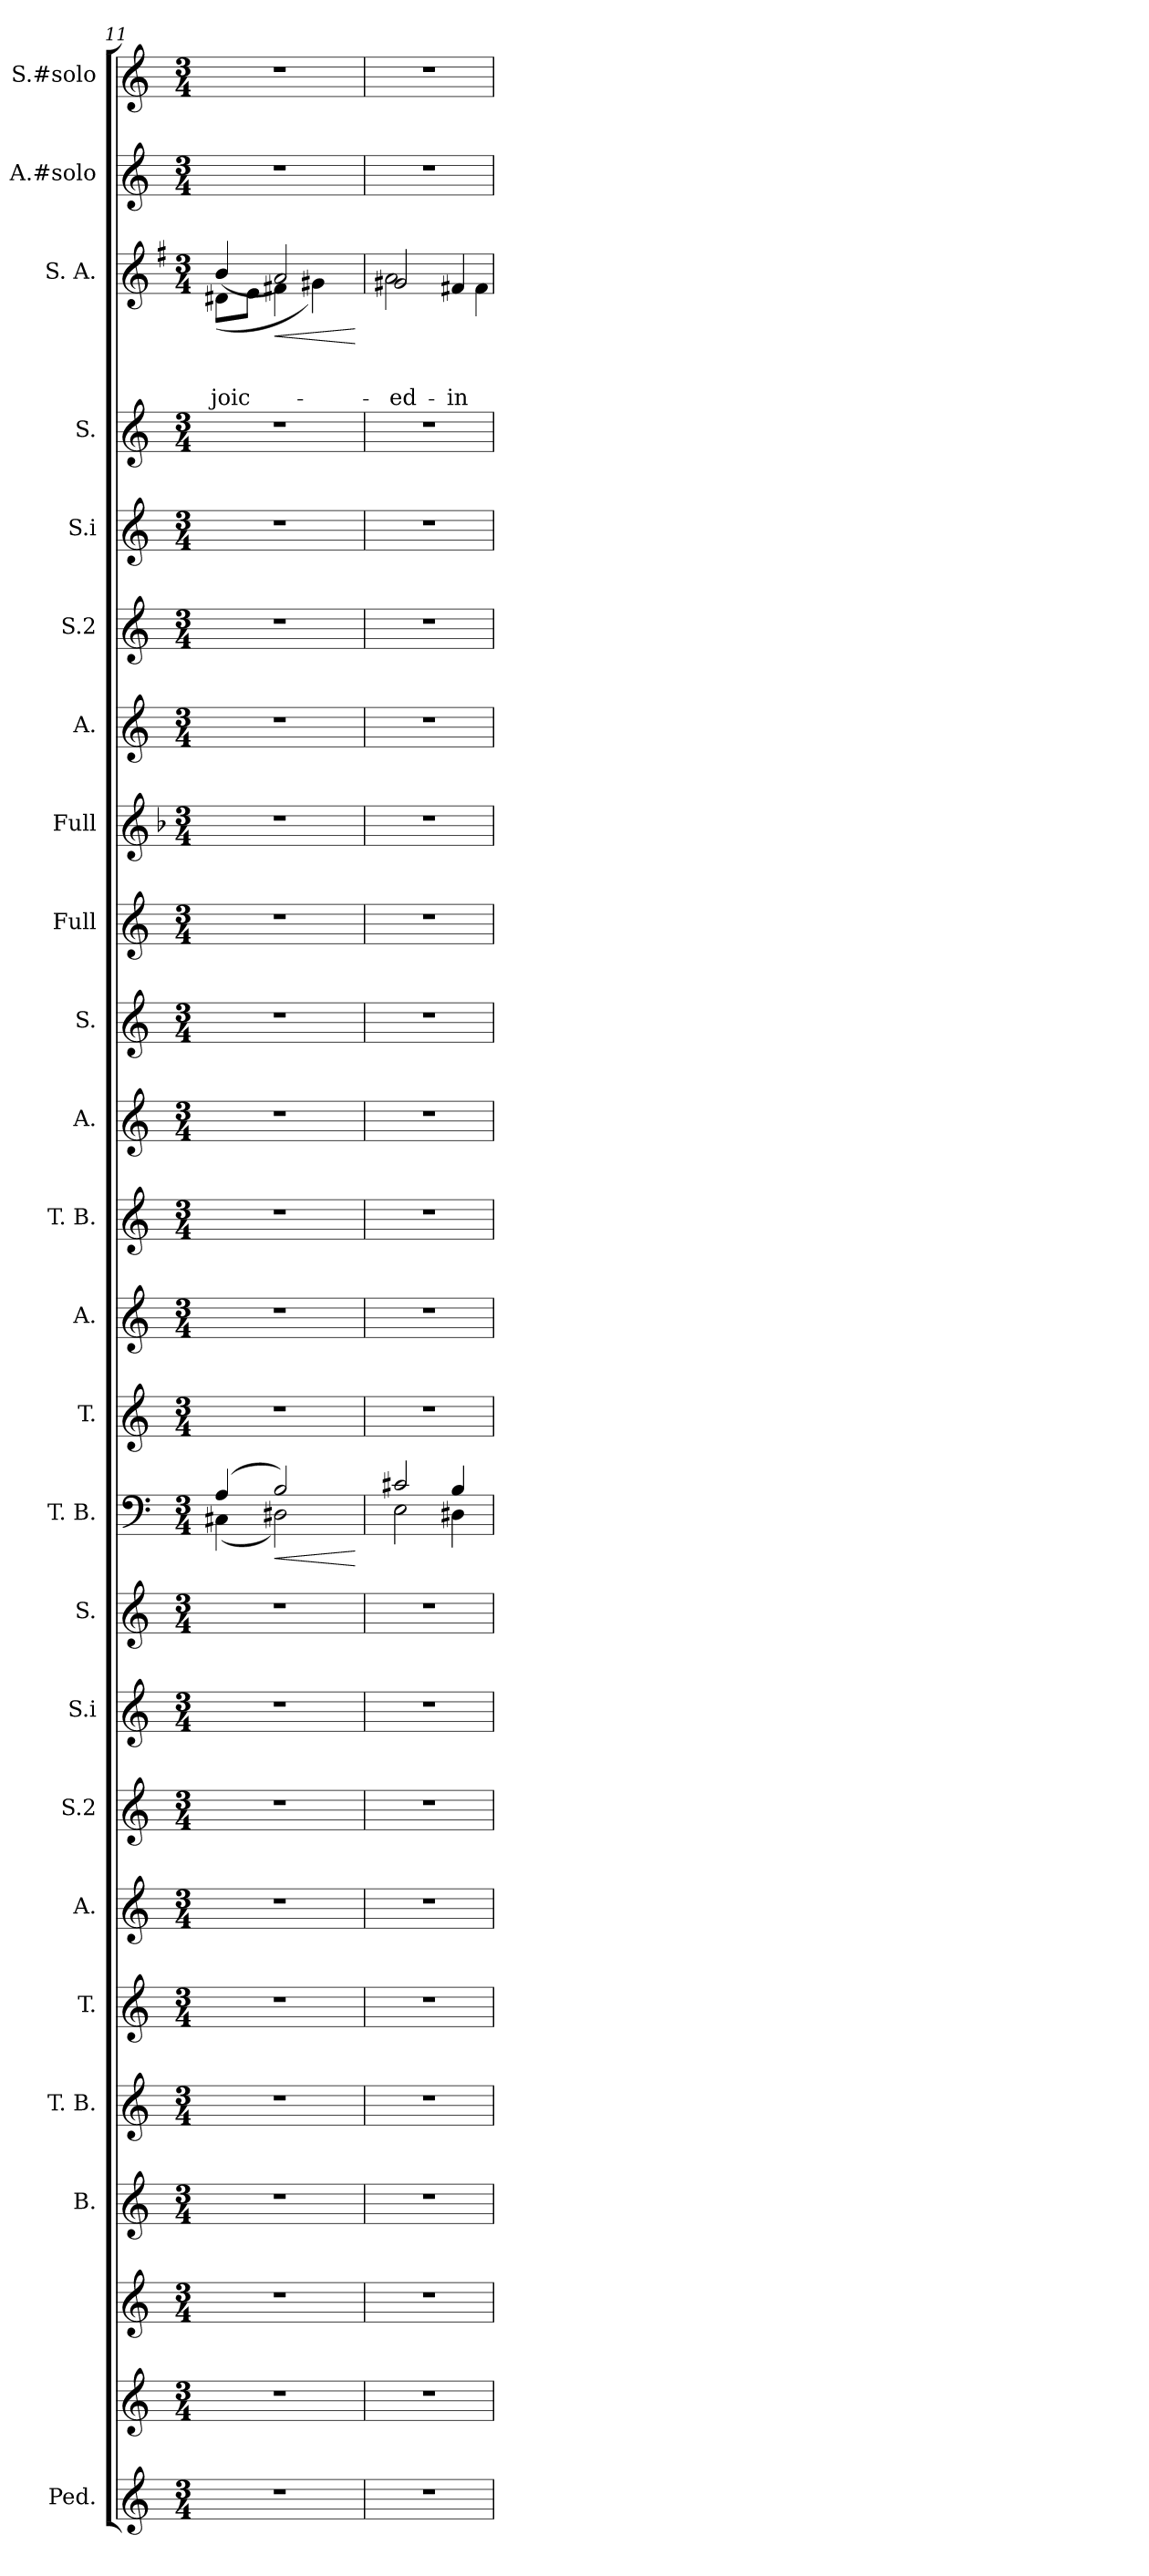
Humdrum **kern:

**kern	**kern	**kern	**kern	**kern	**kern	**kern	**kern	**kern	**kern	**kern	**dynam	**kern	**kern	**kern	**kern	**kern	**kern	**kern	**kern	**kern	**kern	**kern	**kern	**text	**text	**text	**dynam	**kern	**kern
*part25	*part24	*part23	*part22	*part21	*part20	*part19	*part18	*part17	*part16	*part15	*part15	*part14	*part13	*part12	*part11	*part10	*part9	*part8	*part7	*part6	*part5	*part4	*part3	*part3	*part3	*part3	*part3	*part2	*part1
*staff25	*staff24	*staff23	*staff22	*staff21	*staff20	*staff19	*staff18	*staff17	*staff16	*staff15	*staff15	*staff14	*staff13	*staff12	*staff11	*staff10	*staff9	*staff8	*staff7	*staff6	*staff5	*staff4	*staff3	*staff3	*staff3	*staff3	*staff3	*staff2	*staff1
*I"Ped.	*	*	*I"B.	*I"T. B.	*I"T.	*I"A.	*I"S.2	*I"S.i	*I"S.	*I"T. B.	*	*I"T.	*I"A.	*I"T. B.	*I"A.	*I"S.	*I"Full	*I"Full	*I"A.	*I"S.2	*I"S.i	*I"S.	*I"S. A.	*	*	*	*	*I"A.#solo	*I"S.#solo
*I'Ped.	*	*	*	*I'T. B.	*I'T.	*I'A.	*I'S.2	*I'S.i	*I'S.	*I'T. B.	*	*I'T.	*	*I'T. B.	*I'A.	*I'S.	*	*	*I'A.	*I'S.2	*I'S.i	*I'S.	*I'S. A.	*	*	*	*	*I'A.#solo	*I'S.#solo
*clefG2	*clefG2	*clefG2	*clefG2	*clefG2	*clefG2	*clefG2	*clefG2	*clefG2	*clefG2	*clefF4	*	*clefG2	*clefG2	*clefG2	*clefG2	*clefG2	*clefG2	*clefG2	*clefG2	*clefG2	*clefG2	*clefG2	*clefG2	*	*	*	*	*clefG2	*clefG2
*	*	*	*	*	*	*	*	*	*	*	*	*	*	*	*	*	*	*ITrd3c5	*	*	*	*	*	*	*	*	*	*	*
*k[]	*k[]	*k[]	*k[]	*k[]	*k[]	*k[]	*k[]	*k[]	*k[]	*k[]	*	*k[]	*k[]	*k[]	*k[]	*k[]	*k[]	*k[]	*k[]	*k[]	*k[]	*k[]	*k[f#]	*	*	*	*	*k[]	*k[]
*C:	*C:	*C:	*C:	*C:	*C:	*C:	*C:	*C:	*C:	*C:	*	*C:	*C:	*C:	*C:	*C:	*C:	*C:	*C:	*C:	*C:	*C:	*G:	*	*	*	*	*C:	*C:
*M3/4	*M3/4	*M3/4	*M3/4	*M3/4	*M3/4	*M3/4	*M3/4	*M3/4	*M3/4	*M3/4	*	*M3/4	*M3/4	*M3/4	*M3/4	*M3/4	*M3/4	*M3/4	*M3/4	*M3/4	*M3/4	*M3/4	*M3/4	*	*	*	*	*M3/4	*M3/4
=11	=11	=11	=11	=11	=11	=11	=11	=11	=11	=11	=11	=11	=11	=11	=11	=11	=11	=11	=11	=11	=11	=11	=11	=11	=11	=11	=11	=11	=11
*	*	*	*	*	*	*	*	*	*	*^	*	*	*	*	*	*	*	*	*	*	*	*	*^	*	*	*	*	*	*
*	*	*	*	*	*	*	*	*	*	*	*	*	*	*	*	*	*	*	*	*	*	*	*	*	*^	*	*	*	*	*	*
*	*	*	*	*	*	*	*	*	*	*	*	*	*	*	*	*	*	*	*	*	*	*	*	*	*	*^	*	*	*	*	*	*
!	!	!	!	!	!	!	!	!	!	!	!	!	!	!	!	!	!	!	!	!	!	!	!	!	!	!	!	!	!	!LO:LY:b	!	!	!
2.r	2.r	2.r	2.r	2.r	2.r	2.r	2.r	2.r	2.r	(>4A/	(<4C#X\	.	2.r	2.r	2.r	2.r	2.r	2.r	2.r	2.r	2.r	2.r	2.r	32ryy	(>4b/	4ryy	(<8d#X\L	.	.	joic-	.	2.r	2.r
.	.	.	.	.	.	.	.	.	.	.	.	.	.	.	.	.	.	.	.	.	.	.	.	2ryy	.	.	.	.	.	.	.	.	.
.	.	.	.	.	.	.	.	.	.	.	.	.	.	.	.	.	.	.	.	.	.	.	.	.	.	.	8e\J	.	.	.	.	.	.
!	!	!	!	!	!	!	!	!	!	!	!	!LO:HP:b	!	!	!	!	!	!	!	!	!	!	!	!	!	!	!	!	!	!	!LO:HP:b	!	!
.	.	.	.	.	.	.	.	.	.	2B/)	2D#X\)	<	.	.	.	.	.	.	.	.	.	.	.	.	4...ryy	2a/)	4f#X\	.	.	.	<	.	.
.	.	.	.	.	.	.	.	.	.	.	.	.	.	.	.	.	.	.	.	.	.	.	.	.	.	.	4g#X\)	.	.	.	.	.	.
.	.	.	.	.	.	.	.	.	.	.	.	.	.	.	.	.	.	.	.	.	.	.	.	8..ryy	.	.	.	.	.	.	.	.	.
.	.	.	.	.	.	.	.	.	.	.	.	.	.	.	.	.	.	.	.	.	.	.	.	.	32ryy	.	.	.	.	.	.	.	.
*	*	*	*	*	*	*	*	*	*	*v	*v	*	*	*	*	*	*	*	*	*	*	*	*	*v	*v	*v	*v	*	*	*	*	*	*
.	.	.	.	.	.	.	.	.	.	.	[	.	.	.	.	.	.	.	.	.	.	.	.	.	.	.	[	.	.
=12	=12	=12	=12	=12	=12	=12	=12	=12	=12	=12	=12	=12	=12	=12	=12	=12	=12	=12	=12	=12	=12	=12	=12	=12	=12	=12	=12	=12	=12
*	*	*	*	*	*	*	*	*	*	*^	*	*	*	*	*	*	*	*	*	*	*	*	*^	*	*	*	*	*	*
!	!	!	!	!	!	!	!	!	!	!	!	!	!	!	!	!	!	!	!	!	!	!	!	!	!	!	!	!LO:LY:b	!	!	!
2.r	2.r	2.r	2.r	2.r	2.r	2.r	2.r	2.r	2.r	2c#X/	2E\	.	2.r	2.r	2.r	2.r	2.r	2.r	2.r	2.r	2.r	2.r	2.r	2g#X/	2a\	.	.	-ed	.	2.r	2.r
!	!	!	!	!	!	!	!	!	!	!	!	!	!	!	!	!	!	!	!	!	!	!	!	!	!	!	!	!LO:LY:b	!	!	!
.	.	.	.	.	.	.	.	.	.	4B/	4D#X\	.	.	.	.	.	.	.	.	.	.	.	.	4f#X/	4f#\	.	.	in	.	.	.
*	*	*	*	*	*	*	*	*	*	*v	*v	*	*	*	*	*	*	*	*	*	*	*	*	*v	*v	*	*	*	*	*	*
=	=	=	=	=	=	=	=	=	=	=	=	=	=	=	=	=	=	=	=	=	=	=	=	=	=	=	=	=	=
*-	*-	*-	*-	*-	*-	*-	*-	*-	*-	*-	*-	*-	*-	*-	*-	*-	*-	*-	*-	*-	*-	*-	*-	*-	*-	*-	*-	*-	*-
